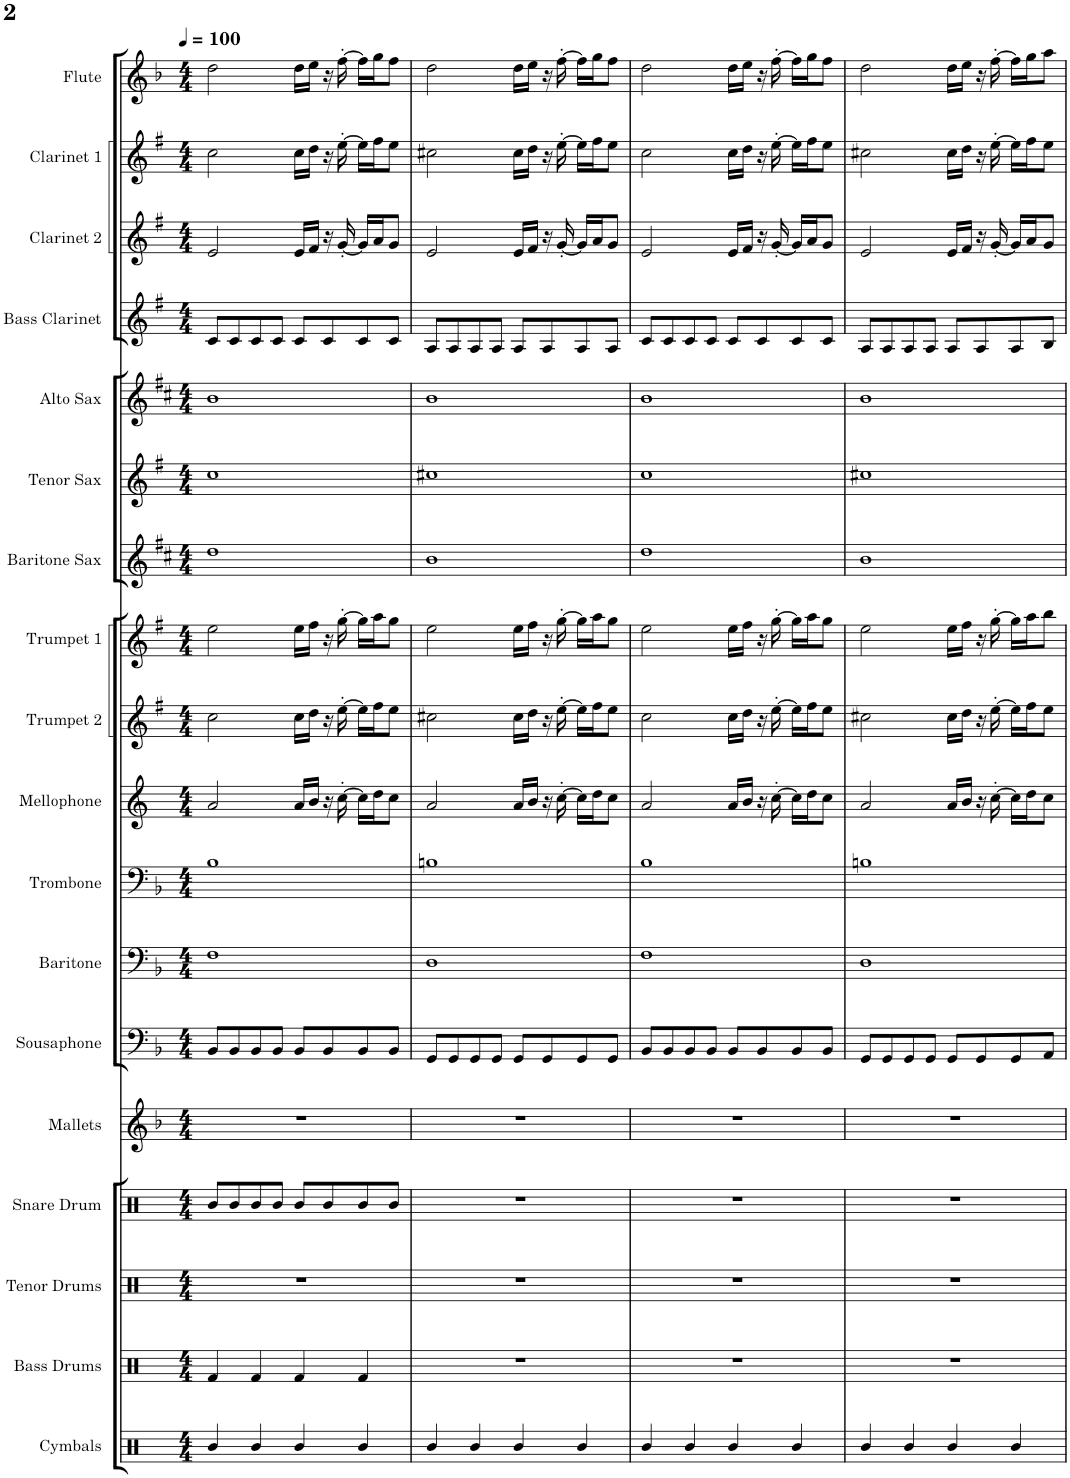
**kern	**kern	**kern	**kern	**kern	**kern	**kern	**kern	**kern	**kern	**kern	**kern	**kern	**kern	**kern	**kern	**kern	**kern
*part18	*part17	*part16	*part15	*part14	*part13	*part12	*part11	*part10	*part9	*part8	*part7	*part6	*part5	*part4	*part3	*part2	*part1
*staff18	*staff17	*staff16	*staff15	*staff14	*staff13	*staff12	*staff11	*staff10	*staff9	*staff8	*staff7	*staff6	*staff5	*staff4	*staff3	*staff2	*staff1
*I"Cymbals	*I"Bass Drums	*I"Tenor Drums	*I"Snare Drum	*I"Mallets	*I"Sousaphone	*I"Baritone	*I"Trombone	*I"Mellophone	*I"Trumpet 2	*I"Trumpet 1	*I"Baritone Sax	*I"Tenor Sax	*I"Alto Sax	*I"Bass Clarinet	*I"Clarinet 2	*I"Clarinet 1	*I"Flute
*I'Cym.	*I'B.D.	*I'T.D.	*I'S.D.	*I'Mlts.	*I'Sphn.	*I'Btn.	*I'Tbn.	*I'Mph.	*I'Tpt. 2	*I'Tpt. 1	*I'Bar. Sax.	*I'T. Sax.	*I'A. Sax.	*I'B. Cl.	*I'Cl. 2	*I'Cl. 1	*I'Fl.
*clefX	*clefX	*clefX	*clefX	*clefG2	*clefF4	*clefF4	*clefF4	*clefG2	*clefG2	*clefG2	*clefG2	*clefG2	*clefG2	*clefG2	*clefG2	*clefG2	*clefG2
*	*	*	*	*Trd-7c-12	*	*Trd4c7	*	*Trd4c7	*Trd1c2	*Trd1c2	*Trd12c21	*Trd8c14	*Trd5c9	*Trd8c14	*Trd1c2	*Trd1c2	*
*k[]	*k[]	*k[]	*k[]	*k[b-]	*k[b-]	*k[b-]	*k[b-]	*k[]	*k[f#]	*k[f#]	*k[f#c#]	*k[f#]	*k[f#c#]	*k[f#]	*k[f#]	*k[f#]	*k[b-]
*M4/4	*M4/4	*M4/4	*M4/4	*M4/4	*M4/4	*M4/4	*M4/4	*M4/4	*M4/4	*M4/4	*M4/4	*M4/4	*M4/4	*M4/4	*M4/4	*M4/4	*M4/4
*MM100	*MM100	*MM100	*MM100	*MM100	*MM100	*MM100	*MM100	*MM100	*MM100	*MM100	*MM100	*MM100	*MM100	*MM100	*MM100	*MM100	*MM100
=1	=1	=1	=1	=1	=1	=1	=1	=1	=1	=1	=1	=1	=1	=1	=1	=1	=1
4R/	4Rf/	1r	8R/L	1r	8BB-/L	1F	1B-	2a/	2cc\	2ee\	1dd	1cc	1b	8c/L	2e/	2cc\	2dd\
.	.	.	8R/	.	8BB-/	.	.	.	.	.	.	.	.	8c/	.	.	.
4R/	4Rf/	.	8R/	.	8BB-/	.	.	.	.	.	.	.	.	8c/	.	.	.
.	.	.	8R/J	.	8BB-/J	.	.	.	.	.	.	.	.	8c/J	.	.	.
4R/	4Rf/	.	8R/L	.	8BB-/L	.	.	16a/LL	16cc\LL	16ee\LL	.	.	.	8c/L	16e/LL	16cc\LL	16dd\LL
.	.	.	.	.	.	.	.	16b/JJ	16dd\JJ	16ff#\JJ	.	.	.	.	16f#/JJ	16dd\JJ	16ee\JJ
.	.	.	8R/	.	8BB-/	.	.	16r	16r	16r	.	.	.	8c/	16r	16r	16r
.	.	.	.	.	.	.	.	[16cc'\	[16ee'\	[16gg'\	.	.	.	.	[16g'/	[16ee'\	[16ff'\
4R/	4Rf/	.	8R/	.	8BB-/	.	.	16cc\LL]	16ee\LL]	16gg\LL]	.	.	.	8c/	16g/LL]	16ee\LL]	16ff\LL]
.	.	.	.	.	.	.	.	16dd\J	16ff#\J	16aa\J	.	.	.	.	16a/J	16ff#\J	16gg\J
.	.	.	8R/J	.	8BB-/J	.	.	8cc\J	8ee\J	8gg\J	.	.	.	8c/J	8g/J	8ee\J	8ff\J
=2	=2	=2	=2	=2	=2	=2	=2	=2	=2	=2	=2	=2	=2	=2	=2	=2	=2
4R/	1r	1r	1r	1r	8GG/L	1D	1Bn	2a/	2cc#X\	2ee\	1b	1cc#X	1b	8A/L	2e/	2cc#X\	2dd\
.	.	.	.	.	8GG/	.	.	.	.	.	.	.	.	8A/	.	.	.
4R/	.	.	.	.	8GG/	.	.	.	.	.	.	.	.	8A/	.	.	.
.	.	.	.	.	8GG/J	.	.	.	.	.	.	.	.	8A/J	.	.	.
4R/	.	.	.	.	8GG/L	.	.	16a/LL	16cc#\LL	16ee\LL	.	.	.	8A/L	16e/LL	16cc#\LL	16dd\LL
.	.	.	.	.	.	.	.	16b/JJ	16dd\JJ	16ff#\JJ	.	.	.	.	16f#/JJ	16dd\JJ	16ee\JJ
.	.	.	.	.	8GG/	.	.	16r	16r	16r	.	.	.	8A/	16r	16r	16r
.	.	.	.	.	.	.	.	[16cc'\	[16ee'\	[16gg'\	.	.	.	.	[16g'/	[16ee'\	[16ff'\
4R/	.	.	.	.	8GG/	.	.	16cc\LL]	16ee\LL]	16gg\LL]	.	.	.	8A/	16g/LL]	16ee\LL]	16ff\LL]
.	.	.	.	.	.	.	.	16dd\J	16ff#\J	16aa\J	.	.	.	.	16a/J	16ff#\J	16gg\J
.	.	.	.	.	8GG/J	.	.	8cc\J	8ee\J	8gg\J	.	.	.	8A/J	8g/J	8ee\J	8ff\J
=3	=3	=3	=3	=3	=3	=3	=3	=3	=3	=3	=3	=3	=3	=3	=3	=3	=3
4R/	1r	1r	1r	1r	8BB-/L	1F	1B-	2a/	2cc\	2ee\	1dd	1cc	1b	8c/L	2e/	2cc\	2dd\
.	.	.	.	.	8BB-/	.	.	.	.	.	.	.	.	8c/	.	.	.
4R/	.	.	.	.	8BB-/	.	.	.	.	.	.	.	.	8c/	.	.	.
.	.	.	.	.	8BB-/J	.	.	.	.	.	.	.	.	8c/J	.	.	.
4R/	.	.	.	.	8BB-/L	.	.	16a/LL	16cc\LL	16ee\LL	.	.	.	8c/L	16e/LL	16cc\LL	16dd\LL
.	.	.	.	.	.	.	.	16b/JJ	16dd\JJ	16ff#\JJ	.	.	.	.	16f#/JJ	16dd\JJ	16ee\JJ
.	.	.	.	.	8BB-/	.	.	16r	16r	16r	.	.	.	8c/	16r	16r	16r
.	.	.	.	.	.	.	.	[16cc'\	[16ee'\	[16gg'\	.	.	.	.	[16g'/	[16ee'\	[16ff'\
4R/	.	.	.	.	8BB-/	.	.	16cc\LL]	16ee\LL]	16gg\LL]	.	.	.	8c/	16g/LL]	16ee\LL]	16ff\LL]
.	.	.	.	.	.	.	.	16dd\J	16ff#\J	16aa\J	.	.	.	.	16a/J	16ff#\J	16gg\J
.	.	.	.	.	8BB-/J	.	.	8cc\J	8ee\J	8gg\J	.	.	.	8c/J	8g/J	8ee\J	8ff\J
=4	=4	=4	=4	=4	=4	=4	=4	=4	=4	=4	=4	=4	=4	=4	=4	=4	=4
4R/	1r	1r	1r	1r	8GG/L	1D	1Bn	2a/	2cc#X\	2ee\	1b	1cc#X	1b	8A/L	2e/	2cc#X\	2dd\
.	.	.	.	.	8GG/	.	.	.	.	.	.	.	.	8A/	.	.	.
4R/	.	.	.	.	8GG/	.	.	.	.	.	.	.	.	8A/	.	.	.
.	.	.	.	.	8GG/J	.	.	.	.	.	.	.	.	8A/J	.	.	.
4R/	.	.	.	.	8GG/L	.	.	16a/LL	16cc#\LL	16ee\LL	.	.	.	8A/L	16e/LL	16cc#\LL	16dd\LL
.	.	.	.	.	.	.	.	16b/JJ	16dd\JJ	16ff#\JJ	.	.	.	.	16f#/JJ	16dd\JJ	16ee\JJ
.	.	.	.	.	8GG/	.	.	16r	16r	16r	.	.	.	8A/	16r	16r	16r
.	.	.	.	.	.	.	.	[16cc'\	[16ee'\	[16gg'\	.	.	.	.	[16g'/	[16ee'\	[16ff'\
4R/	.	.	.	.	8GG/	.	.	16cc\LL]	16ee\LL]	16gg\LL]	.	.	.	8A/	16g/LL]	16ee\LL]	16ff\LL]
.	.	.	.	.	.	.	.	16dd\J	16ff#\J	16aa\J	.	.	.	.	16a/J	16ff#\J	16gg\J
.	.	.	.	.	8AA/J	.	.	8cc\J	8ee\J	8bb\J	.	.	.	8B/J	8g/J	8ee\J	8aa\J
=	=	=	=	=	=	=	=	=	=	=	=	=	=	=	=	=	=
*-	*-	*-	*-	*-	*-	*-	*-	*-	*-	*-	*-	*-	*-	*-	*-	*-	*-
